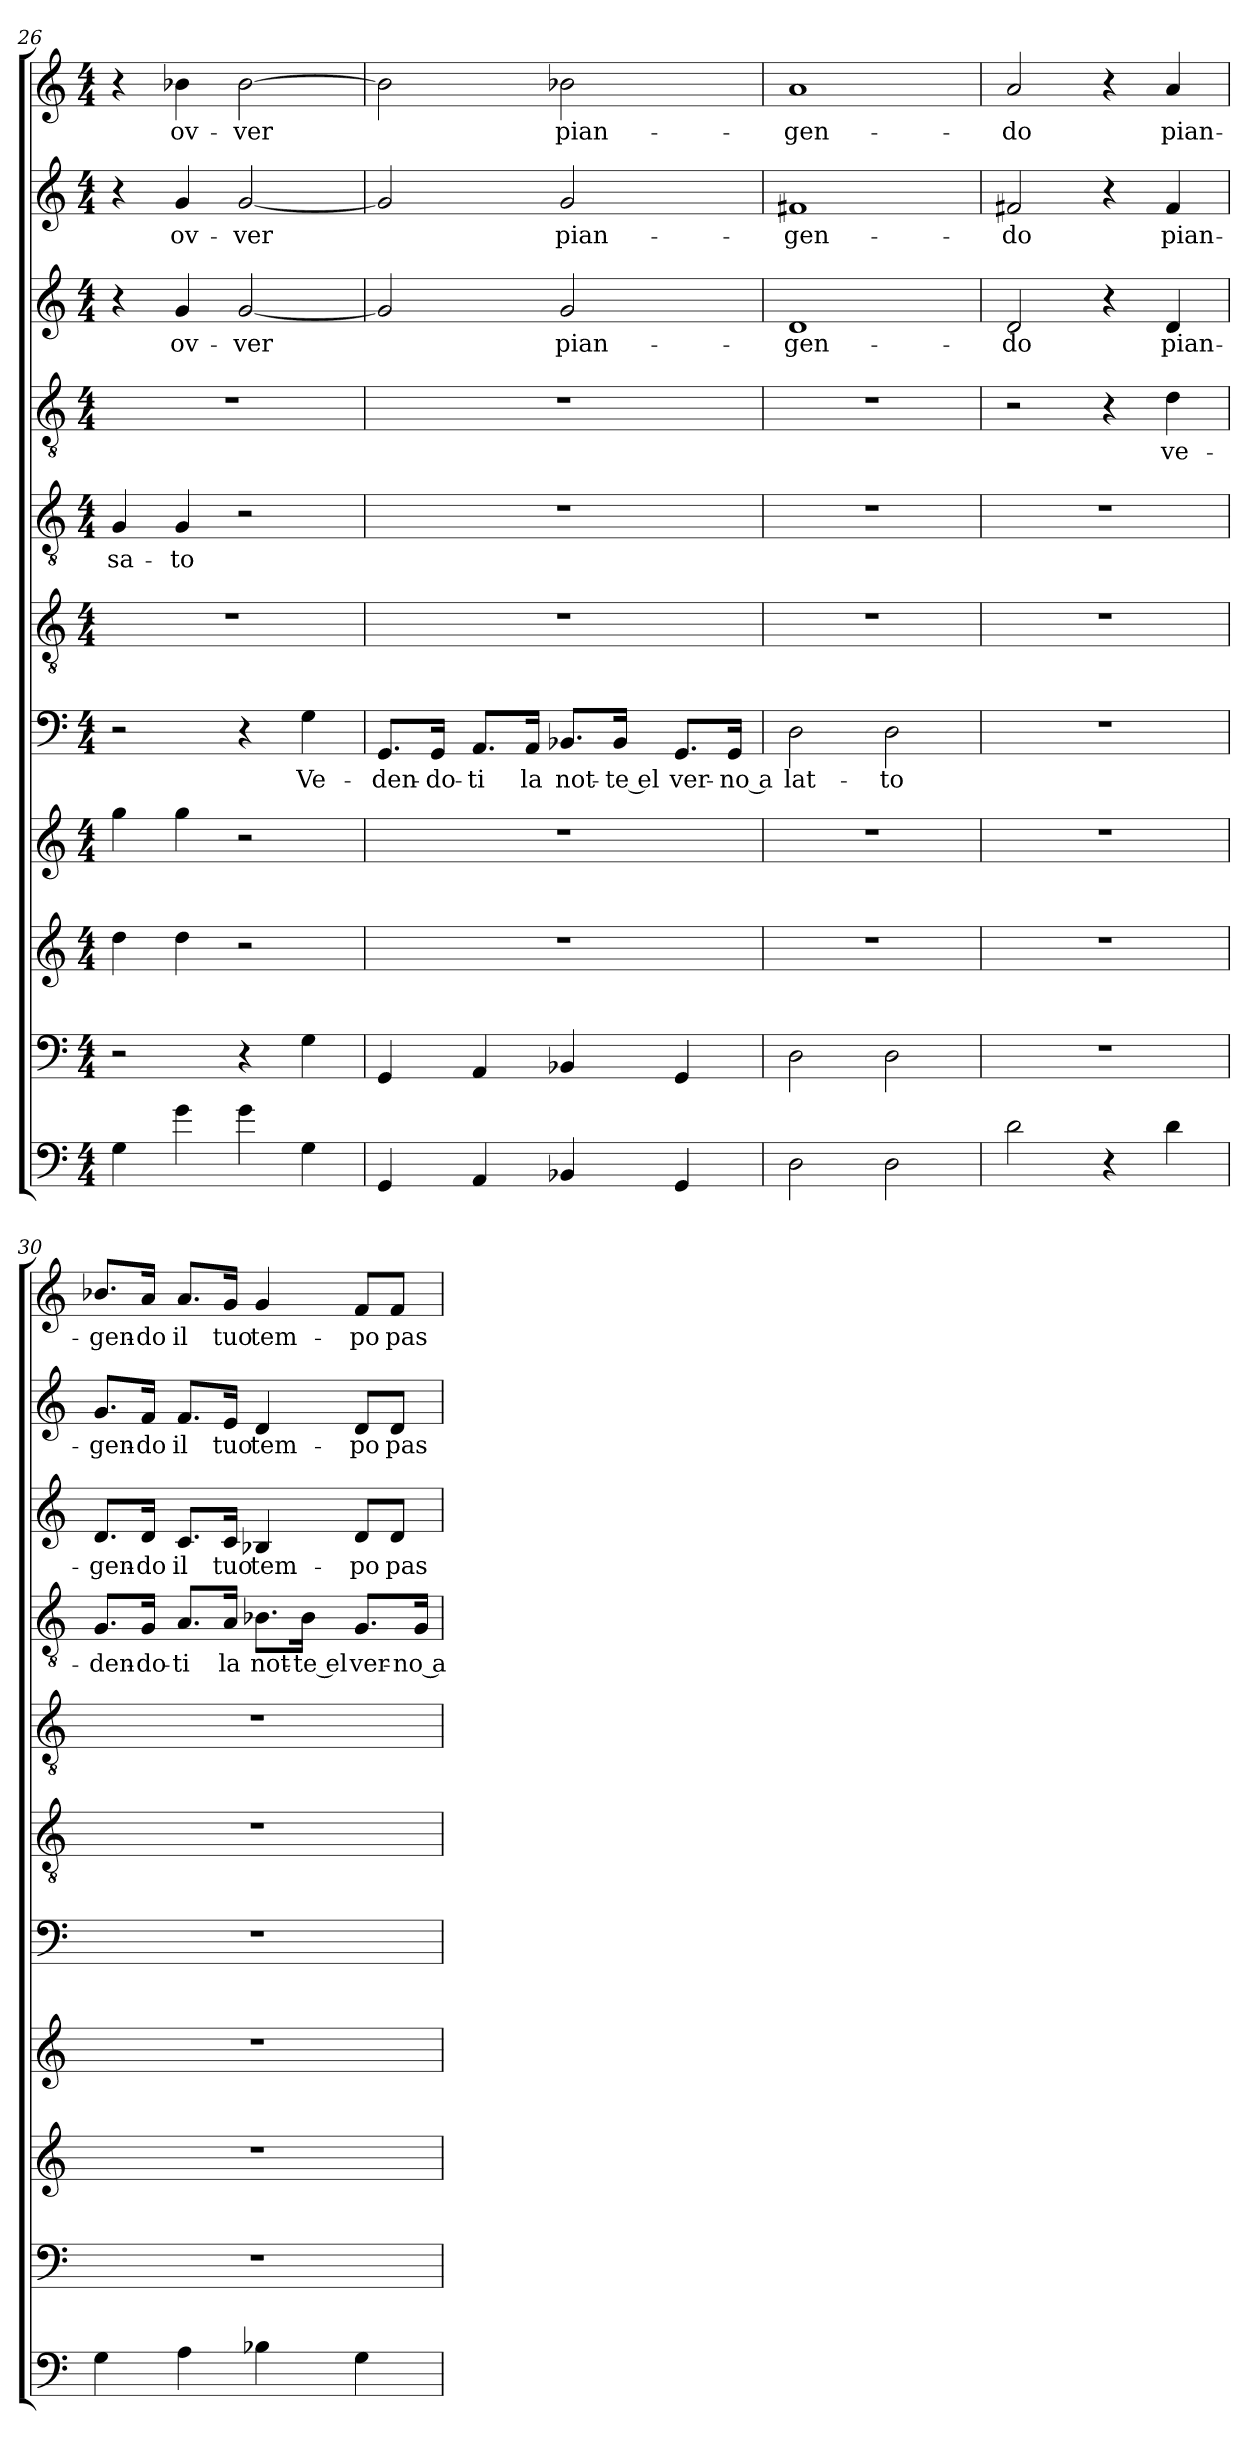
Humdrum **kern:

**kern	**kern	**kern	**kern	**kern	**text	**kern	**kern	**text	**kern	**text	**kern	**text	**kern	**text	**kern	**text
*part11	*part10	*part9	*part8	*part7	*part7	*part6	*part5	*part5	*part4	*part4	*part3	*part3	*part2	*part2	*part1	*part1
*staff11	*staff10	*staff9	*staff8	*staff7	*staff7	*staff6	*staff5	*staff5	*staff4	*staff4	*staff3	*staff3	*staff2	*staff2	*staff1	*staff1
!!LO:PB:g=z
*clefF4	*clefF4	*clefG2	*clefG2	*clefF4	*	*clefGv2	*clefGv2	*	*clefGv2	*	*clefG2	*	*clefG2	*	*clefG2	*
*k[]	*k[]	*k[]	*k[]	*k[]	*	*k[]	*k[]	*	*k[]	*	*k[]	*	*k[]	*	*k[]	*
*C:	*C:	*C:	*C:	*C:	*	*C:	*C:	*	*C:	*	*C:	*	*C:	*	*C:	*
*M4/4	*M4/4	*M4/4	*M4/4	*M4/4	*	*M4/4	*M4/4	*	*M4/4	*	*M4/4	*	*M4/4	*	*M4/4	*
=26	=26	=26	=26	=26	=26	=26	=26	=26	=26	=26	=26	=26	=26	=26	=26	=26
!	!	!	!	!	!	!	!	!LO:LY:b	!	!	!	!	!	!	!	!
4G\	2r	4dd\	4gg\	2r	.	1r	4G/	-sa-	1r	.	4r	.	4r	.	4r	.
!	!	!	!	!	!	!	!	!LO:LY:b	!	!	!	!LO:LY:b	!	!LO:LY:b	!	!LO:LY:b
4g\	.	4dd\	4gg\	.	.	.	4G/	-to	.	.	4g/	ov-	4g/	ov-	4b-X\	ov-
!	!	!	!	!	!	!	!	!	!	!	!	!LO:LY:b	!	!LO:LY:b	!	!LO:LY:b
4g\	4r	2r	2r	4r	.	.	2r	.	.	.	[2g/	-ver	[2g/	-ver	[2b-\	-ver
!	!	!	!	!	!LO:LY:b	!	!	!	!	!	!	!	!	!	!	!
4G\	4G\	.	.	4G\	Ve-	.	.	.	.	.	.	.	.	.	.	.
=27	=27	=27	=27	=27	=27	=27	=27	=27	=27	=27	=27	=27	=27	=27	=27	=27
!	!	!	!	!	!LO:LY:b	!	!	!	!	!	!	!	!	!	!	!
4GG/	4GG/	1r	1r	8.GG/L	-den-	1r	1r	.	1r	.	2g/]	.	2g/]	.	2b-\]	.
!	!	!	!	!	!LO:LY:b	!	!	!	!	!	!	!	!	!	!	!
.	.	.	.	16GG/Jk	-do-	.	.	.	.	.	.	.	.	.	.	.
!	!	!	!	!	!LO:LY:b	!	!	!	!	!	!	!	!	!	!	!
4AA/	4AA/	.	.	8.AA/L	-ti	.	.	.	.	.	.	.	.	.	.	.
!	!	!	!	!	!LO:LY:b	!	!	!	!	!	!	!	!	!	!	!
.	.	.	.	16AA/Jk	la	.	.	.	.	.	.	.	.	.	.	.
!	!	!	!	!	!LO:LY:b	!	!	!	!	!	!	!LO:LY:b	!	!LO:LY:b	!	!LO:LY:b
4BB-X/	4BB-X/	.	.	8.BB-X/L	not-	.	.	.	.	.	2g/	pian-	2g/	pian-	2b-\	pian-
!	!	!	!	!	!LO:LY:b	!	!	!	!	!	!	!	!	!	!	!
.	.	.	.	16BB-/Jk	-te el	.	.	.	.	.	.	.	.	.	.	.
!	!	!	!	!	!LO:LY:b	!	!	!	!	!	!	!	!	!	!	!
4GG/	4GG/	.	.	8.GG/L	ver-	.	.	.	.	.	.	.	.	.	.	.
!	!	!	!	!	!LO:LY:b	!	!	!	!	!	!	!	!	!	!	!
.	.	.	.	16GG/Jk	-no a	.	.	.	.	.	.	.	.	.	.	.
=28	=28	=28	=28	=28	=28	=28	=28	=28	=28	=28	=28	=28	=28	=28	=28	=28
!	!	!	!	!	!LO:LY:b	!	!	!	!	!	!	!LO:LY:b	!	!LO:LY:b	!	!LO:LY:b
2D\	2D\	1r	1r	2D\	lat-	1r	1r	.	1r	.	1d	-gen-	1f#X	-gen-	1a	-gen-
!	!	!	!	!	!LO:LY:b	!	!	!	!	!	!	!	!	!	!	!
2D\	2D\	.	.	2D\	-to	.	.	.	.	.	.	.	.	.	.	.
=29	=29	=29	=29	=29	=29	=29	=29	=29	=29	=29	=29	=29	=29	=29	=29	=29
!	!	!	!	!	!	!	!	!	!	!	!	!LO:LY:b	!	!LO:LY:b	!	!LO:LY:b
2d\	1r	1r	1r	1r	.	1r	1r	.	2r	.	2d/	-do	2f#X/	-do	2a/	-do
4r	.	.	.	.	.	.	.	.	4r	.	4r	.	4r	.	4r	.
!	!	!	!	!	!	!	!	!	!	!LO:LY:b	!	!LO:LY:b	!	!LO:LY:b	!	!LO:LY:b
4d\	.	.	.	.	.	.	.	.	4d\	ve-	4d/	pian-	4f#/	pian-	4a/	pian-
=30	=30	=30	=30	=30	=30	=30	=30	=30	=30	=30	=30	=30	=30	=30	=30	=30
!	!	!	!	!	!	!	!	!	!	!LO:LY:b	!	!LO:LY:b	!	!LO:LY:b	!	!LO:LY:b
4G\	1r	1r	1r	1r	.	1r	1r	.	8.G/L	-den-	8.d/L	-gen-	8.g/L	-gen-	8.b-X/L	-gen-
!	!	!	!	!	!	!	!	!	!	!LO:LY:b	!	!LO:LY:b	!	!LO:LY:b	!	!LO:LY:b
.	.	.	.	.	.	.	.	.	16G/Jk	-do-	16d/Jk	-do	16f/Jk	-do	16a/Jk	-do
!	!	!	!	!	!	!	!	!	!	!LO:LY:b	!	!LO:LY:b	!	!LO:LY:b	!	!LO:LY:b
4A\	.	.	.	.	.	.	.	.	8.A/L	-ti	8.c/L	il	8.f/L	il	8.a/L	il
!	!	!	!	!	!	!	!	!	!	!LO:LY:b	!	!LO:LY:b	!	!LO:LY:b	!	!LO:LY:b
.	.	.	.	.	.	.	.	.	16A/Jk	la	16c/Jk	tuo	16e/Jk	tuo	16g/Jk	tuo
!	!	!	!	!	!	!	!	!	!	!LO:LY:b	!	!LO:LY:b	!	!LO:LY:b	!	!LO:LY:b
4B-X\	.	.	.	.	.	.	.	.	8.B-X\L	not-	4B-X/	tem-	4d/	tem-	4g/	tem-
!	!	!	!	!	!	!	!	!	!	!LO:LY:b	!	!	!	!	!	!
.	.	.	.	.	.	.	.	.	16B-\Jk	-te el	.	.	.	.	.	.
!	!	!	!	!	!	!	!	!	!	!LO:LY:b	!	!LO:LY:b	!	!LO:LY:b	!	!LO:LY:b
4G\	.	.	.	.	.	.	.	.	8.G/L	ver-	8d/L	-po	8d/L	-po	8f/L	-po
!	!	!	!	!	!	!	!	!	!	!	!	!LO:LY:b	!	!LO:LY:b	!	!LO:LY:b
.	.	.	.	.	.	.	.	.	.	.	8d/J	pas-	8d/J	pas-	8f/J	pas-
!	!	!	!	!	!	!	!	!	!	!LO:LY:b	!	!	!	!	!	!
.	.	.	.	.	.	.	.	.	16G/Jk	-no a	.	.	.	.	.	.
=	=	=	=	=	=	=	=	=	=	=	=	=	=	=	=	=
*-	*-	*-	*-	*-	*-	*-	*-	*-	*-	*-	*-	*-	*-	*-	*-	*-
